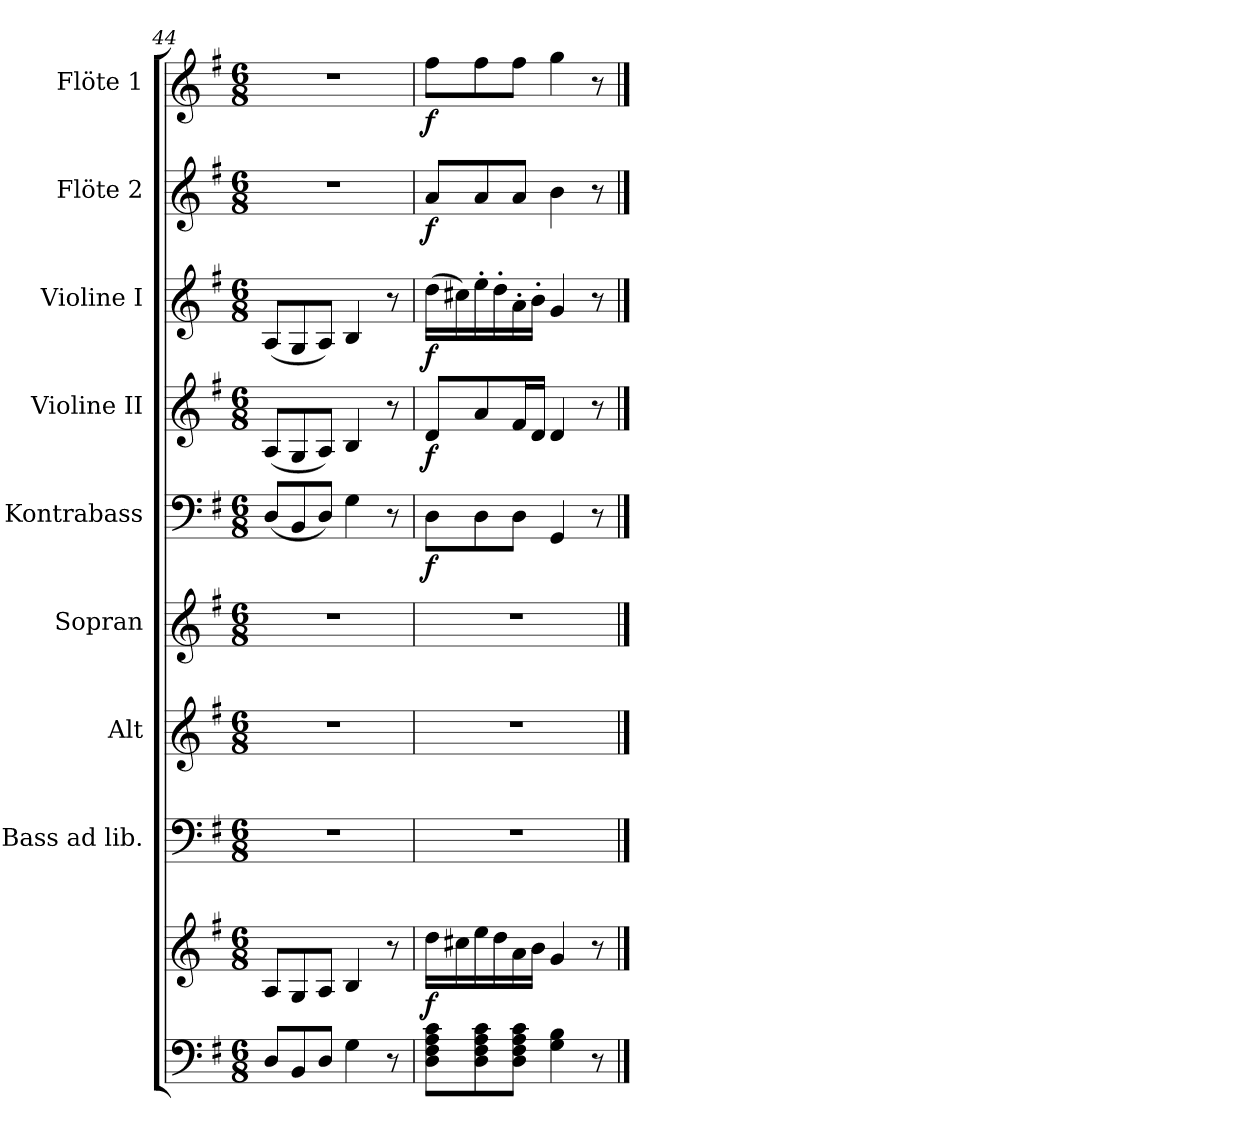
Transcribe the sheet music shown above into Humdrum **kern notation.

**kern	**kern	**dynam	**kern	**kern	**kern	**kern	**dynam	**kern	**dynam	**kern	**dynam	**kern	**dynam	**kern	**dynam
*part9	*part9	*part9	*part8	*part7	*part6	*part5	*part5	*part4	*part4	*part3	*part3	*part2	*part2	*part1	*part1
*staff10	*staff9	*staff9/10	*staff8	*staff7	*staff6	*staff5	*staff5	*staff4	*staff4	*staff3	*staff3	*staff2	*staff2	*staff1	*staff1
*	*	*	*I"Bass ad lib.	*I"Alt	*I"Sopran	*I"Kontrabass	*	*I"Violine II	*	*I"Violine I	*	*I"Flöte 2	*	*I"Flöte 1	*
*	*	*	*I'B.	*I'A.	*I'S.	*I'Kb.	*	*I'Vl. II	*	*I'Vl. I	*	*I'Fl. 2	*	*I'Fl. 1	*
*clefF4	*clefG2	*	*clefF4	*clefG2	*clefG2	*clefF4	*	*clefG2	*	*clefG2	*	*clefG2	*	*clefG2	*
*	*	*	*	*	*	*ITrd7c12	*	*	*	*	*	*	*	*	*
*k[f#]	*k[f#]	*	*k[f#]	*k[f#]	*k[f#]	*k[f#]	*	*k[f#]	*	*k[f#]	*	*k[f#]	*	*k[f#]	*
*G:	*G:	*	*G:	*G:	*G:	*G:	*	*G:	*	*G:	*	*G:	*	*G:	*
*M6/8	*M6/8	*	*M6/8	*M6/8	*M6/8	*M6/8	*	*M6/8	*	*M6/8	*	*M6/8	*	*M6/8	*
=44	=44	=44	=44	=44	=44	=44	=44	=44	=44	=44	=44	=44	=44	=44	=44
8D/L	8A/L	.	2.r	2.r	2.r	(<8DD/L	.	(<8A/L	.	(<8A/L	.	2.r	.	2.r	.
8BB/	8G/	.	.	.	.	8BBB/	.	8G/	.	8G/	.	.	.	.	.
8D/J	8A/J	.	.	.	.	8DD/J)	.	8A/J)	.	8A/J)	.	.	.	.	.
4G\	4B/	.	.	.	.	4GG\	.	4B/	.	4B/	.	.	.	.	.
8r	8r	.	.	.	.	8r	.	8r	.	8r	.	.	.	.	.
=45	=45	=45	=45	=45	=45	=45	=45	=45	=45	=45	=45	=45	=45	=45	=45
!	!	!LO:DY:b	!	!	!	!	!LO:DY:b	!	!LO:DY:b	!	!LO:DY:b	!	!LO:DY:b	!	!LO:DY:b
8D\ 8F#\ 8A\ 8c\L	16dd\LL	f	2.r	2.r	2.r	8DD\L	f	8d/L	f	(>16dd\LL	f	8a/L	f	8ff#\L	f
.	16cc#X\	.	.	.	.	.	.	.	.	16cc#X\)	.	.	.	.	.
8D\ 8F#\ 8A\ 8c\	16ee\	.	.	.	.	8DD\	.	8a/	.	16ee'>\	.	8a/	.	8ff#\	.
.	16dd\	.	.	.	.	.	.	.	.	16dd'>\	.	.	.	.	.
8D\ 8F#\ 8A\ 8c\J	16a\	.	.	.	.	8DD\J	.	16f#/L	.	16a'>\	.	8a/J	.	8ff#\J	.
.	16b\JJ	.	.	.	.	.	.	16d/JJ	.	16b'>\JJ	.	.	.	.	.
4G\ 4B\	4g/	.	.	.	.	4GGG/	.	4d/	.	4g/	.	4b\	.	4gg\	.
8r	8r	.	.	.	.	8r	.	8r	.	8r	.	8r	.	8r	.
==	==	==	==	==	==	==	==	==	==	==	==	==	==	==	==
*-	*-	*-	*-	*-	*-	*-	*-	*-	*-	*-	*-	*-	*-	*-	*-
